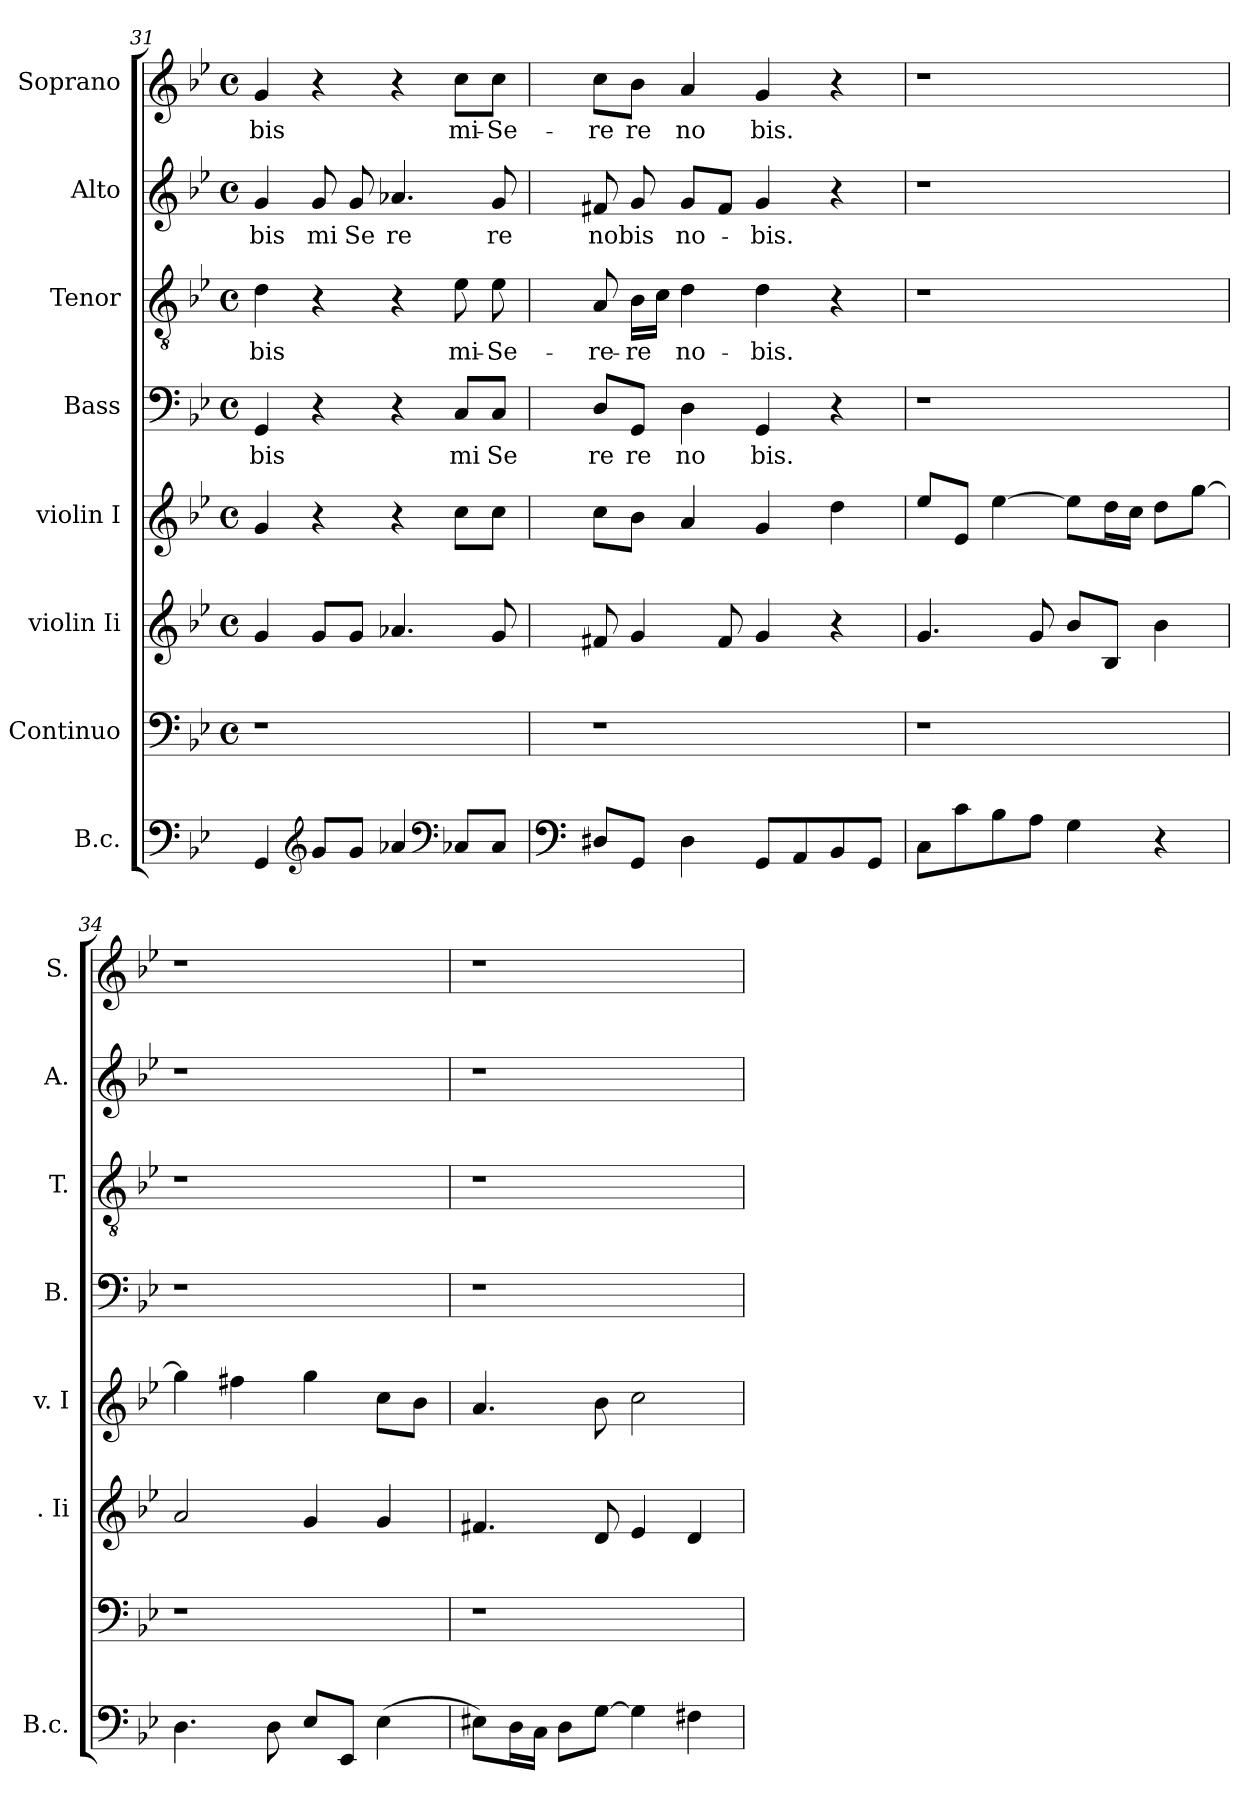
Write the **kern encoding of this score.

**kern	**kern	**kern	**kern	**kern	**text	**kern	**text	**kern	**text	**kern	**text
*part8	*part7	*part6	*part5	*part4	*part4	*part3	*part3	*part2	*part2	*part1	*part1
*staff8	*staff7	*staff6	*staff5	*staff4	*staff4	*staff3	*staff3	*staff2	*staff2	*staff1	*staff1
*I"B.c.	*I"Continuo	*I"violin Ii	*I"violin I	*I"Bass	*	*I"Tenor	*	*I"Alto	*	*I"Soprano	*
*I'B.c.	*	*I'. Ii	*I'v. I	*I'B.	*	*I'T.	*	*I'A.	*	*I'S.	*
*clefF4	*clefF4	*clefG2	*clefG2	*clefF4	*	*clefGv2	*	*clefG2	*	*clefG2	*
*k[b-e-]	*k[b-e-]	*k[b-e-]	*k[b-e-]	*k[b-e-]	*	*k[b-e-]	*	*k[b-e-]	*	*k[b-e-]	*
*B-:	*B-:	*B-:	*B-:	*B-:	*	*B-:	*	*B-:	*	*B-:	*
*	*M4/4	*M4/4	*M4/4	*M4/4	*	*M4/4	*	*M4/4	*	*M4/4	*
*	*met(c)	*met(c)	*met(c)	*met(c)	*	*met(c)	*	*met(c)	*	*met(c)	*
=31	=31	=31	=31	=31	=31	=31	=31	=31	=31	=31	=31
!	!	!	!	!	!LO:LY:b:cj	!	!LO:LY:b:cj	!	!LO:LY:b:cj	!	!LO:LY:b:cj
4GG/	1r	4g/	4g/	4GG/	bis	4d\	-bis	4g/	bis	4g/	-bis
*clefG2	*	*	*	*	*	*	*	*	*	*	*
!	!	!	!	!	!	!	!	!	!LO:LY:b:cj	!	!
8g/L	.	8g/L	4r	4r	.	4r	.	8g/	mi	4r	.
!	!	!	!	!	!	!	!	!	!LO:LY:b:cj	!	!
8g/J	.	8g/J	.	.	.	.	.	8g/	Se	.	.
!	!	!	!	!	!	!	!	!	!LO:LY:b:cj	!	!
4a-X/	.	4.a-X/	4r	4r	.	4r	.	4.a-X/	re	4r	.
*clefF4	*	*	*	*	*	*	*	*	*	*	*
!	!	!	!	!	!LO:LY:b:cj	!	!LO:LY:b:cj	!	!	!	!LO:LY:b:cj
8C-</L	.	.	8cc\L	8C/L	mi	8e-\	mi-	.	.	8cc\L	mi-
!	!	!	!	!	!LO:LY:b:cj	!	!LO:LY:b:cj	!	!LO:LY:b:cj	!	!LO:LY:b:cj
8C-/J	.	8g/	8cc\J	8C/J	Se	8e-\	-Se-	8g/	re	8cc\J	-Se-
!!LO:LB:g=z
=32	=32	=32	=32	=32	=32	=32	=32	=32	=32	=32	=32
*clefF4	*	*	*	*	*	*	*	*	*	*	*
!	!	!	!	!	!LO:LY:b:cj	!	!LO:LY:b:cj	!	!LO:LY:b	!	!LO:LY:b:cj
8D#/L	1r	8f#X/	8cc\L	8D/L	re	8A/	-re-	8f#X/	nobis	8cc\L	-re
!	!	!	!	!	!LO:LY:b:cj	!	!LO:LY:b:cj	!	!	!	!LO:LY:b:cj
8GG/J	.	4g/	8b-\J	8GG/J	re	16B-\L	-re	8g/	.	8b-\J	re
.	.	.	.	.	.	16c\J	.	.	.	.	.
!	!	!	!	!	!LO:LY:b:cj	!	!LO:LY:b:cj	!	!LO:LY:b	!	!LO:LY:b:cj
4D#<\	.	.	4a/	4D\	no	4d\	no-	8g/L	no-	4a/	no
.	.	8f#/	.	.	.	.	.	8f#/J	.	.	.
!	!	!	!	!	!LO:LY:b:cj	!	!LO:LY:b:cj	!	!LO:LY:b:cj	!	!LO:LY:b:cj
8GG/L	.	4g/	4g/	4GG/	bis.	4d\	-bis.	4g/	-bis.	4g/	bis.
8AA/	.	.	.	.	.	.	.	.	.	.	.
8BB-/	.	4r	4dd\	4r	.	4r	.	4r	.	4r	.
8GG/J	.	.	.	.	.	.	.	.	.	.	.
=33	=33	=33	=33	=33	=33	=33	=33	=33	=33	=33	=33
8C\L	1r	4.g/	8ee-/L	1r	.	1r	.	1r	.	1r	.
8c\	.	.	8e-/J	.	.	.	.	.	.	.	.
8B-\	.	.	[>4ee-\	.	.	.	.	.	.	.	.
8A\J	.	8g/	.	.	.	.	.	.	.	.	.
4G<\	.	8b-/L	8ee-\L]	.	.	.	.	.	.	.	.
.	.	8B-/J	16dd\	.	.	.	.	.	.	.	.
.	.	.	16cc\J	.	.	.	.	.	.	.	.
4r	.	4b-\	8dd\L	.	.	.	.	.	.	.	.
.	.	.	[>8gg\J	.	.	.	.	.	.	.	.
=34	=34	=34	=34	=34	=34	=34	=34	=34	=34	=34	=34
4.D<\	1r	2a/	4gg\]	1r	.	1r	.	1r	.	1r	.
.	.	.	4ff#X\	.	.	.	.	.	.	.	.
8D\	.	.	.	.	.	.	.	.	.	.	.
8E-/L	.	4g/	4gg\	.	.	.	.	.	.	.	.
8EE-/J	.	.	.	.	.	.	.	.	.	.	.
(>4E-\	.	4g/	8cc\L	.	.	.	.	.	.	.	.
.	.	.	8b-\J	.	.	.	.	.	.	.	.
=35	=35	=35	=35	=35	=35	=35	=35	=35	=35	=35	=35
8E#<\L)	1r	4.f#X/	4.a/	1r	.	1r	.	1r	.	1r	.
16D\	.	.	.	.	.	.	.	.	.	.	.
16C\J	.	.	.	.	.	.	.	.	.	.	.
8D\L	.	.	.	.	.	.	.	.	.	.	.
[>8G\J	.	8d/	8b-\	.	.	.	.	.	.	.	.
4G<\]	.	4e-/	2cc\	.	.	.	.	.	.	.	.
4F#X<\	.	4d/	.	.	.	.	.	.	.	.	.
=	=	=	=	=	=	=	=	=	=	=	=
*-	*-	*-	*-	*-	*-	*-	*-	*-	*-	*-	*-
